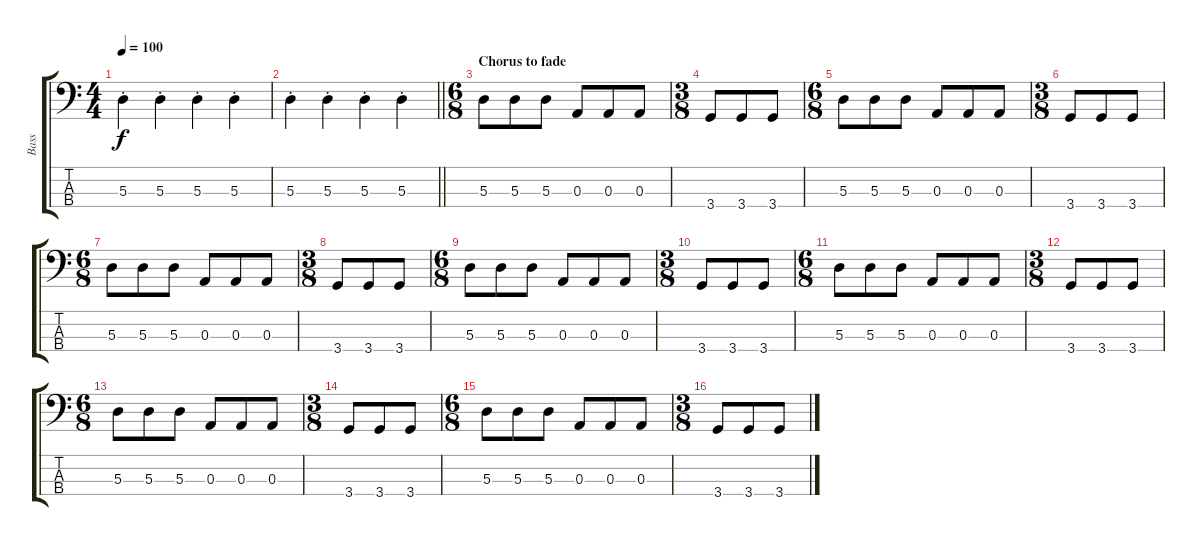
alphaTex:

\track ("Bass" "Bass") {instrument electricbassfinger}
\staff {score tabs}
\tuning (G2 D2 A1 E1) {hide}
\ts (4 4)
\tempo 100
\clef f4
\ks c
5.3{st}.4{dy f} 5.3{st}.4 5.3{st}.4 5.3{st}.4 |
\barLineRight lightlight
5.3{st}.4 5.3{st}.4 5.3{st}.4 5.3{st}.4 |
\ts (6 8)
\section ("" "Chorus to fade")
5.3.8 5.3.8 5.3.8 0.3.8 0.3.8 0.3.8 |
\ts (3 8)
3.4.8 3.4.8 3.4.8 |
\ts (6 8)
5.3.8 5.3.8 5.3.8 0.3.8 0.3.8 0.3.8 |
\ts (3 8)
3.4.8 3.4.8 3.4.8 |
\ts (6 8)
5.3.8 5.3.8 5.3.8 0.3.8 0.3.8 0.3.8 |
\ts (3 8)
3.4.8 3.4.8 3.4.8 |
\ts (6 8)
5.3.8 5.3.8 5.3.8 0.3.8 0.3.8 0.3.8 |
\ts (3 8)
3.4.8 3.4.8 3.4.8 |
\ts (6 8)
5.3.8 5.3.8 5.3.8 0.3.8 0.3.8 0.3.8 |
\ts (3 8)
3.4.8 3.4.8 3.4.8 |
\ts (6 8)
5.3.8 5.3.8 5.3.8 0.3.8 0.3.8 0.3.8 |
\ts (3 8)
3.4.8 3.4.8 3.4.8 |
\ts (6 8)
5.3.8 5.3.8 5.3.8 0.3.8 0.3.8 0.3.8 |
\ts (3 8)
3.4.8 3.4.8 3.4.8
